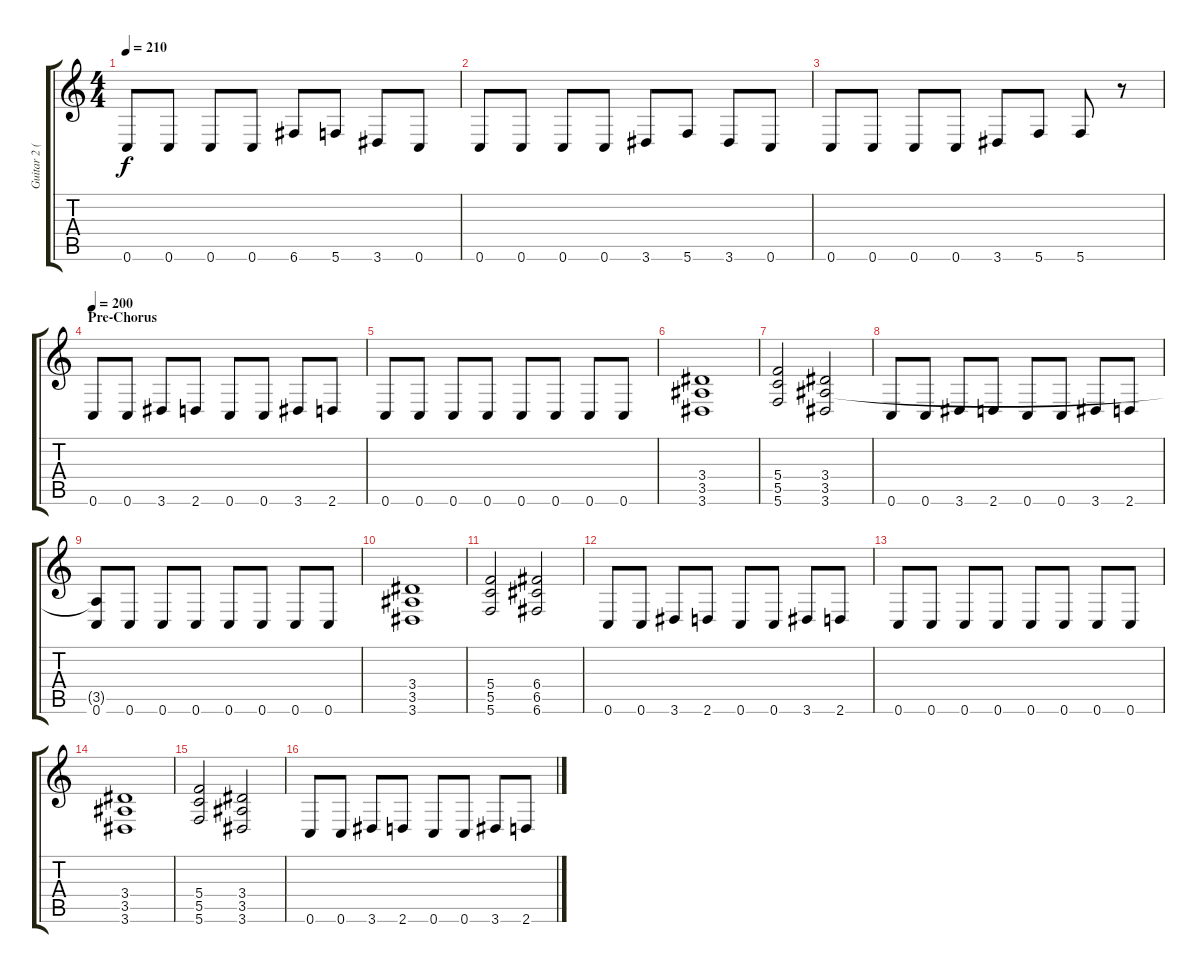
\track ("Guitar 2 (Solo Guitar)" "Guitar 2 (") {instrument overdrivenguitar}
\staff {score tabs}
\tuning (D4 A3 F3 C3 G2 C2) {hide}
\ts (4 4)
\tempo 210
\clef g2
\ks c
0.6.8{dy f} 0.6.8 0.6.8 0.6.8 6.6.8 5.6.8 3.6.8 0.6.8 |
0.6.8 0.6.8 0.6.8 0.6.8 3.6.8 5.6.8 3.6.8 0.6.8 |
0.6.8 0.6.8 0.6.8 0.6.8 3.6.8 5.6.8 5.6.8 r.8 |
\section ("" "Pre-Chorus")
\tempo 200
0.6.8 0.6.8 3.6.8 2.6.8 0.6.8 0.6.8 3.6.8 2.6.8 |
0.6.8 0.6.8 0.6.8 0.6.8 0.6.8 0.6.8 0.6.8 0.6.8 |
(3.4 3.5 3.6).1 |
(5.4 5.5 5.6).2 (3.4 3.5 3.6).2 |
0.6.8 0.6.8 3.6.8 2.6.8 0.6.8 0.6.8 3.6.8 2.6.8 |
(3.5{t} 0.6).8 0.6.8 0.6.8 0.6.8 0.6.8 0.6.8 0.6.8 0.6.8 |
(3.4 3.5 3.6).1 |
(5.4 5.5 5.6).2 (6.4 6.5 6.6).2 |
0.6.8 0.6.8 3.6.8 2.6.8 0.6.8 0.6.8 3.6.8 2.6.8 |
0.6.8 0.6.8 0.6.8 0.6.8 0.6.8 0.6.8 0.6.8 0.6.8 |
(3.4 3.5 3.6).1 |
(5.4 5.5 5.6).2 (3.4 3.5 3.6).2 |
0.6.8 0.6.8 3.6.8 2.6.8 0.6.8 0.6.8 3.6.8 2.6.8
